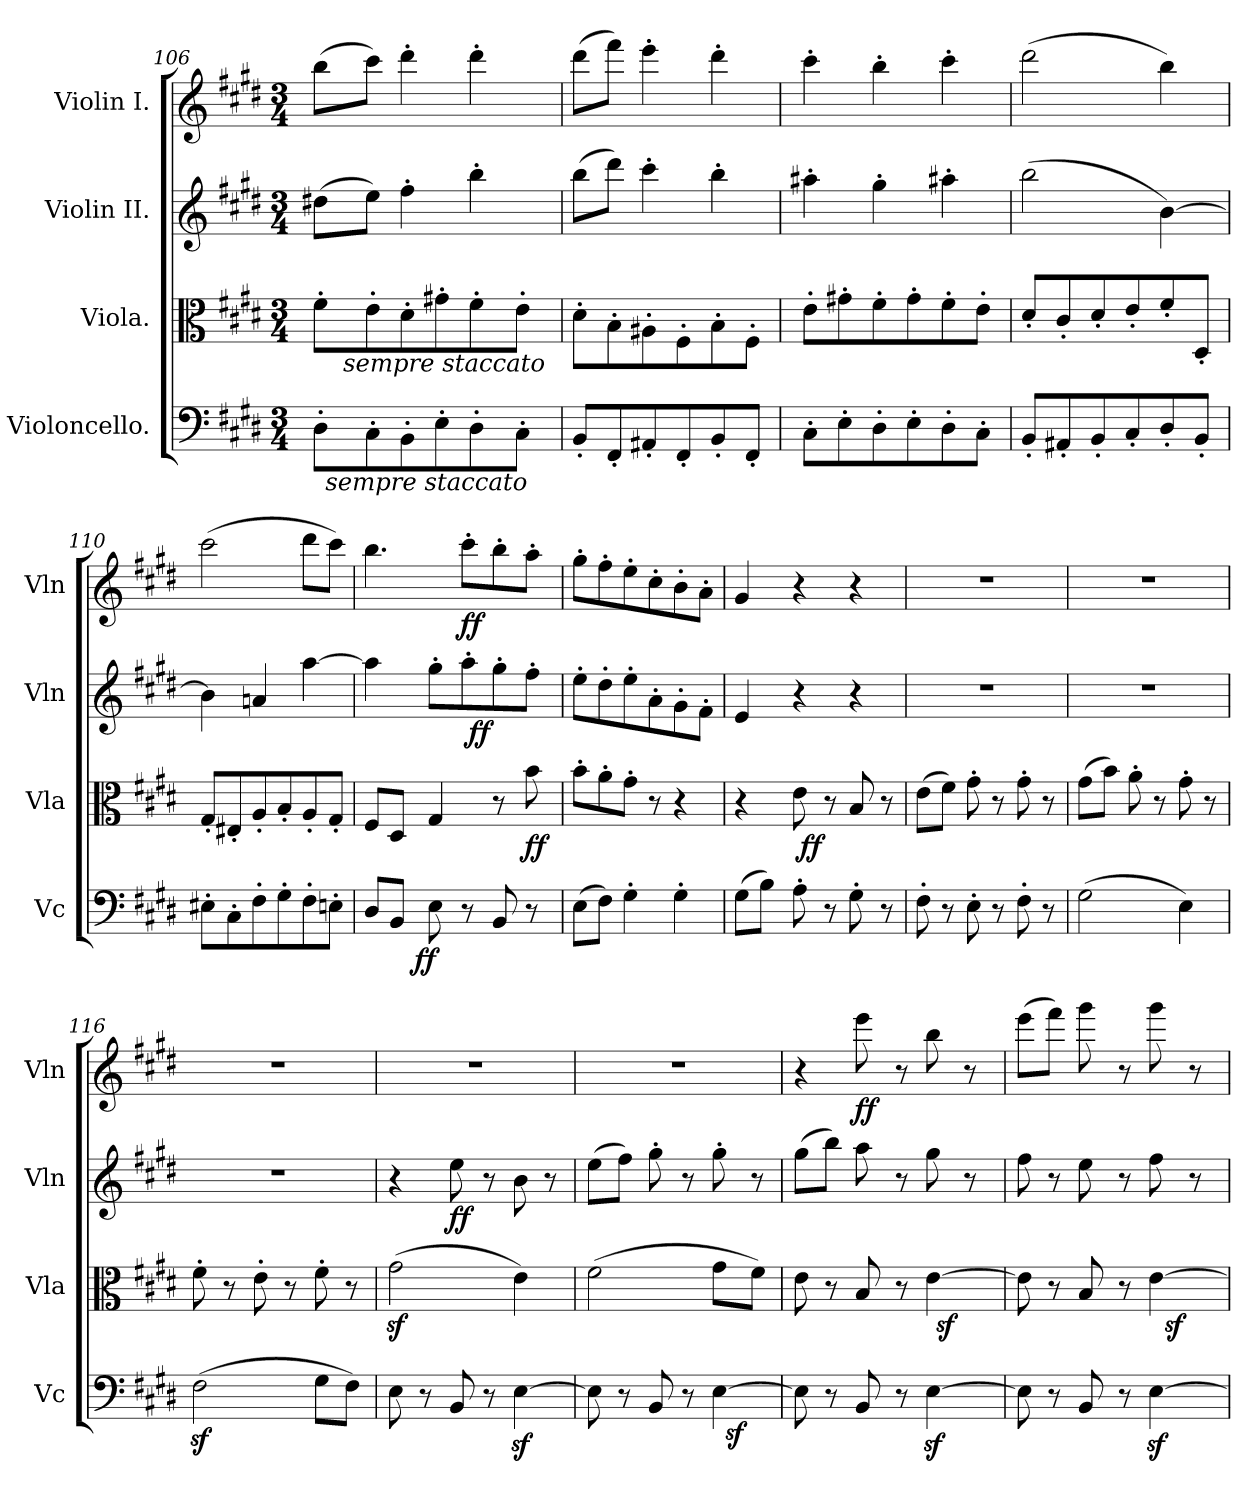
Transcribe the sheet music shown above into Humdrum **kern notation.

**kern	**dynam	**kern	**dynam	**kern	**dynam	**kern	**dynam
*part4	*part4	*part3	*part3	*part2	*part2	*part1	*part1
*staff4	*staff4	*staff3	*staff3	*staff2	*staff2	*staff1	*staff1
*I"Violoncello.	*	*I"Viola.	*	*I"Violin II.	*	*I"Violin I.	*
*I'Vc	*	*I'Vla	*	*I'Vln	*	*I'Vln	*
*clefF4	*	*clefC3	*	*clefG2	*	*clefG2	*
*k[f#c#g#d#]	*	*k[f#c#g#d#]	*	*k[f#c#g#d#]	*	*k[f#c#g#d#]	*
*E:	*	*E:	*	*E:	*	*E:	*
*M3/4	*	*M3/4	*	*M3/4	*	*M3/4	*
=106	=106	=106	=106	=106	=106	=106	=106
*^	*	*^	*	*	*	*	*
8D#'<\L	48ryy	.	8f#'>\L	16ryy	.	(>8dd#X\L	.	(>8bb\L	.
!	!LO:TX:b:i:t=sempre staccato	!	!	!	!	!	!	!	!
.	3%2ryy	.	.	.	.	.	.	.	.
!	!	!	!	!LO:TX:b:i:t=sempre staccato	!	!	!	!	!
.	.	.	.	2ryy	.	.	.	.	.
8C#'>\	.	.	8e'>\	.	.	8ee\J)	.	8ccc#\J)	.
8BB'>\	.	.	8d#'>\	.	.	4ff#'>\	.	4ddd#'>\	.
8E'>\	.	.	8g#X'>\	.	.	.	.	.	.
8D#'>\	.	.	8f#'>\	.	.	4bb'>\	.	4ddd#'>\	.
.	.	.	.	8.ryy	.	.	.	.	.
8C#'>\J	.	.	8e'>\J	.	.	.	.	.	.
.	24.ryy	.	.	.	.	.	.	.	.
*v	*v	*	*	*	*	*	*	*	*
*	*	*v	*v	*	*	*	*	*
=107	=107	=107	=107	=107	=107	=107	=107
8BB'</L	.	8d#'<\L	.	(>8bb\L	.	(>8ddd#\L	.
8FF#'</	.	8B'>\	.	8ddd#\J)	.	8fff#\J)	.
8AA#X'</	.	8A#X'>\	.	4ccc#'>\	.	4eee'>\	.
8FF#'</	.	8F#'>\	.	.	.	.	.
8BB'</	.	8B'>\	.	4bb'>\	.	4ddd#'>\	.
8FF#'</J	.	8F#'>\J	.	.	.	.	.
=108	=108	=108	=108	=108	=108	=108	=108
8C#'>\L	.	8e'>\L	.	4aa#X'>\	.	4ccc#'>\	.
8E'>\	.	8g#X'>\	.	.	.	.	.
8D#'>\	.	8f#'>\	.	4gg#'>\	.	4bb'>\	.
8E'>\	.	8g#'>\	.	.	.	.	.
8D#'>\	.	8f#'>\	.	4aa#X'>\	.	4ccc#'>\	.
8C#'>\J	.	8e'>\J	.	.	.	.	.
!!LO:PB:g=z
=109	=109	=109	=109	=109	=109	=109	=109
8BB'</L	.	8d#'</L	.	(>2bb\	.	(>2ddd#\	.
8AA#X'</	.	8c#'</	.	.	.	.	.
8BB'</	.	8d#'</	.	.	.	.	.
8C#'</	.	8e'</	.	.	.	.	.
8D#'</	.	8f#'</	.	[4b\)	.	4bb\)	.
8BB'</J	.	8D#'</J	.	.	.	.	.
=110	=110	=110	=110	=110	=110	=110	=110
8E#X'>\L	.	8G#'</L	.	4b\]	.	(>2ccc#\	.
8C#'>\	.	8E#X'</	.	.	.	.	.
8F#'>\	.	8A'</	.	4an/	.	.	.
8G#'>\	.	8B'</	.	.	.	.	.
8F#'>\	.	8A'</	.	[4aa\	.	8ddd#\L	.
8En'>\J	.	8G#'</J	.	.	.	8ccc#\J)	.
=111	=111	=111	=111	=111	=111	=111	=111
*^	*	*	*	*^	*	*	*
8D#/L	6ryy	.	8F#/L	.	4aa\]	3ryy	.	4.bb\	.
8BB/J	.	.	8D#/J	.	.	.	.	.	.
.	24ryy	.	.	.	.	.	.	.	.
!	!	!LO:DY:b	!	!	!	!	!	!	!
.	3ryy	ff	.	.	.	.	.	.	.
8E\	.	.	4G#/	.	8gg#'>\L	.	.	.	.
.	.	.	.	.	.	24.ryy	.	.	.
!	!	!	!	!	!	!	!	!	!LO:DY:b
8r	.	.	.	.	8aa'>\	.	.	8ccc#'>\L	ff
!	!	!	!	!	!	!	!LO:DY:b	!	!
.	.	.	.	.	.	3ryy	ff	.	.
8BB/	.	.	8r	.	8gg#'>\	.	.	8bb'>\	.
.	6ryy	.	.	.	.	.	.	.	.
!	!	!	!	!LO:DY:b	!	!	!	!	!
8r	.	.	8b\	ff	8ff#'>\J	.	.	8aa'>\J	.
.	24ryy	.	.	.	.	.	.	.	.
.	.	.	.	.	.	48ryy	.	.	.
*v	*v	*	*	*	*v	*v	*	*	*
=112	=112	=112	=112	=112	=112	=112	=112
(>8E\L	.	8b'>\L	.	8ee'>\L	.	8gg#'>\L	.
8F#\J)	.	8a'>\	.	8dd#'>\	.	8ff#'>\	.
4G#'>\	.	8g#'>\J	.	8ee'>\	.	8ee'>\	.
.	.	8r	.	8a'>\	.	8cc#'>\	.
4G#'>\	.	4r	.	8g#'>\	.	8b'>\	.
.	.	.	.	8f#'>\J	.	8a'>\J	.
=113	=113	=113	=113	=113	=113	=113	=113
*	*	*^	*	*	*	*	*
(>8G#\L	.	4r	6ryy	.	4e/	.	4g#/	.
8B\J)	.	.	.	.	.	.	.	.
.	.	.	12ryy	.	.	.	.	.
8A'>\	.	8e\	48ryy	.	4r	.	4r	.
!	!	!	!	!LO:DY:b	!	!	!	!
.	.	.	3ryy	ff	.	.	.	.
8r	.	8r	.	.	.	.	.	.
8G#'>\	.	8B/	.	.	4r	.	4r	.
.	.	.	12..ryy	.	.	.	.	.
8r	.	8r	.	.	.	.	.	.
*	*	*v	*v	*	*	*	*	*
=114	=114	=114	=114	=114	=114	=114	=114
8F#'>\	.	(>8e\L	.	2.r	.	2.r	.
8r	.	8f#\J)	.	.	.	.	.
8E'>\	.	8g#'>\	.	.	.	.	.
8r	.	8r	.	.	.	.	.
8F#'>\	.	8g#'>\	.	.	.	.	.
8r	.	8r	.	.	.	.	.
=115	=115	=115	=115	=115	=115	=115	=115
(>2G#\	.	(>8g#\L	.	2.r	.	2.r	.
.	.	8b\J)	.	.	.	.	.
.	.	8a'>\	.	.	.	.	.
.	.	8r	.	.	.	.	.
4E\)	.	8g#'>\	.	.	.	.	.
.	.	8r	.	.	.	.	.
=116	=116	=116	=116	=116	=116	=116	=116
(>2F#z<\	.	8f#'>\	.	2.r	.	2.r	.
.	.	8r	.	.	.	.	.
.	.	8e'>\	.	.	.	.	.
.	.	8r	.	.	.	.	.
8G#\L	.	8f#'>\	.	.	.	.	.
8F#\J)	.	8r	.	.	.	.	.
=117	=117	=117	=117	=117	=117	=117	=117
8E\	.	(>2g#z<\	.	4r	.	2.r	.
8r	.	.	.	.	.	.	.
!	!	!	!	!	!LO:DY:b	!	!
8BB/	.	.	.	8ee\	ff	.	.
8r	.	.	.	8r	.	.	.
[4Ez<\	.	4e\)	.	8b\	.	.	.
.	.	.	.	8r	.	.	.
=118	=118	=118	=118	=118	=118	=118	=118
*^	*	*	*	*	*	*	*
8E\]	2ryy	.	(>2f#\	.	(>8ee\L	.	2.r	.
8r	.	.	.	.	8ff#\J)	.	.	.
8BB/	.	.	.	.	8gg#'>\	.	.	.
8r	.	.	.	.	8r	.	.	.
[4E\	32ryy	.	8g#\L	.	8gg#'>\	.	.	.
!	!	!LO:DY:b	!	!	!	!	!	!
.	8..ryy	sf	.	.	.	.	.	.
.	.	.	8f#\J)	.	8r	.	.	.
*v	*v	*	*	*	*	*	*	*
=119	=119	=119	=119	=119	=119	=119	=119
*	*	*^	*	*	*	*	*
8E\]	.	8e\	3ryy	.	(>8gg#\L	.	4r	.
8r	.	8r	.	.	8bb\J)	.	.	.
!	!	!	!	!	!	!	!	!LO:DY:b
8BB/	.	8B/	.	.	8aa\	.	8eee\	ff
.	.	.	6ryy	.	.	.	.	.
8r	.	8r	.	.	8r	.	8r	.
[4Ez<\	.	[4e\	48ryy	.	8gg#\	.	8bb\	.
!	!	!	!	!LO:DY:b	!	!	!	!
.	.	.	6ryy	sf	.	.	.	.
.	.	.	.	.	8r	.	8r	.
.	.	.	24.ryy	.	.	.	.	.
!!LO:LB:g=z
=120	=120	=120	=120	=120	=120	=120	=120	=120
8E\]	.	8e\]	3ryy	.	8ff#\	.	(>8eee\L	.
8r	.	8r	.	.	8r	.	8fff#\J)	.
8BB/	.	8B/	.	.	8ee\	.	8ggg#\	.
.	.	.	6ryy	.	.	.	.	.
8r	.	8r	.	.	8r	.	8r	.
[4Ez<\	.	[4e\	24ryy	.	8ff#\	.	8ggg#\	.
!	!	!	!	!LO:DY:b	!	!	!	!
.	.	.	6ryy	sf	.	.	.	.
.	.	.	.	.	8r	.	8r	.
.	.	.	24ryy	.	.	.	.	.
*	*	*v	*v	*	*	*	*	*
=	=	=	=	=	=	=	=
*-	*-	*-	*-	*-	*-	*-	*-
